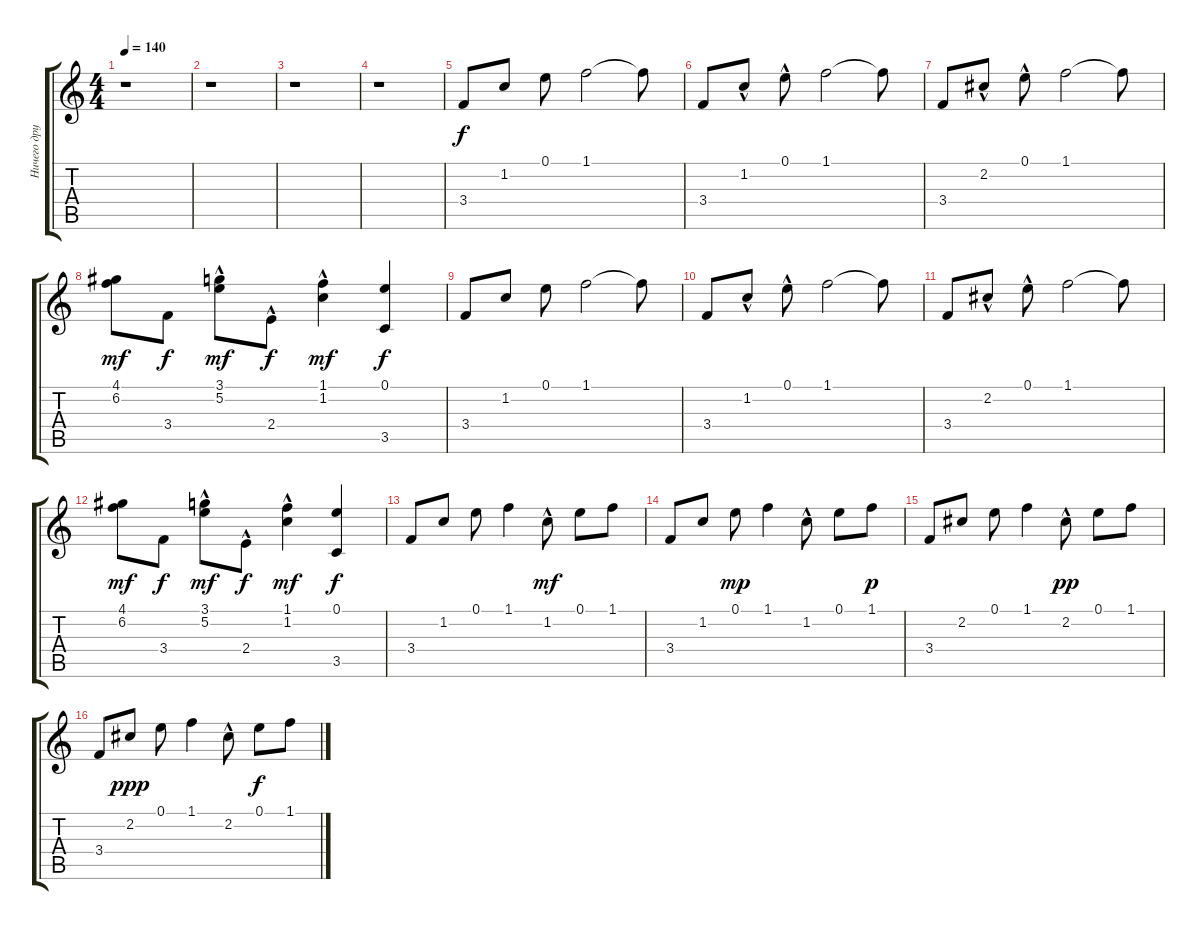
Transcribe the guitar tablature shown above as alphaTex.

\track ("Ничего другого " "Ничего дру") {instrument electricguitarclean}
\staff {score tabs}
\tuning (E4 B3 G3 D3 A2 E2) {hide}
\ts (4 4)
\tempo 140
\clef g2
\ks c
r.1{dy f} |
r.1 |
r.1 |
r.1 |
3.4.8 1.2.8 0.1.8 1.1.2 1.1{t}.8 |
3.4.8 1.2{hac}.8 0.1{hac}.8 1.1.2 1.1{t}.8 |
3.4.8 2.2{hac}.8 0.1{hac}.8 1.1.2 1.1{t}.8 |
(4.1 6.2).8{dy mf} 3.4.8{dy f} (3.1{hac} 5.2).8{dy mf} 2.4{hac}.8{dy f} (1.1{hac} 1.2).4{dy mf} (0.1 3.5).4{dy f} |
3.4.8 1.2.8 0.1.8 1.1.2 1.1{t}.8 |
3.4.8 1.2{hac}.8 0.1{hac}.8 1.1.2 1.1{t}.8 |
3.4.8 2.2{hac}.8 0.1{hac}.8 1.1.2 1.1{t}.8 |
(4.1 6.2).8{dy mf} 3.4.8{dy f} (3.1{hac} 5.2).8{dy mf} 2.4{hac}.8{dy f} (1.1{hac} 1.2).4{dy mf} (0.1 3.5).4{dy f} |
3.4.8 1.2.8 0.1.8 1.1.4 1.2{hac}.8{dy mf} 0.1.8 1.1.8 |
3.4.8 1.2.8 0.1.8{dy mp} 1.1.4 1.2{hac}.8 0.1.8 1.1.8{dy p} |
3.4.8 2.2.8 0.1.8 1.1.4 2.2{hac}.8{dy pp} 0.1.8 1.1.8 |
3.4.8 2.2.8{dy ppp} 0.1.8 1.1.4 2.2{hac}.8 0.1.8{dy f} 1.1.8
